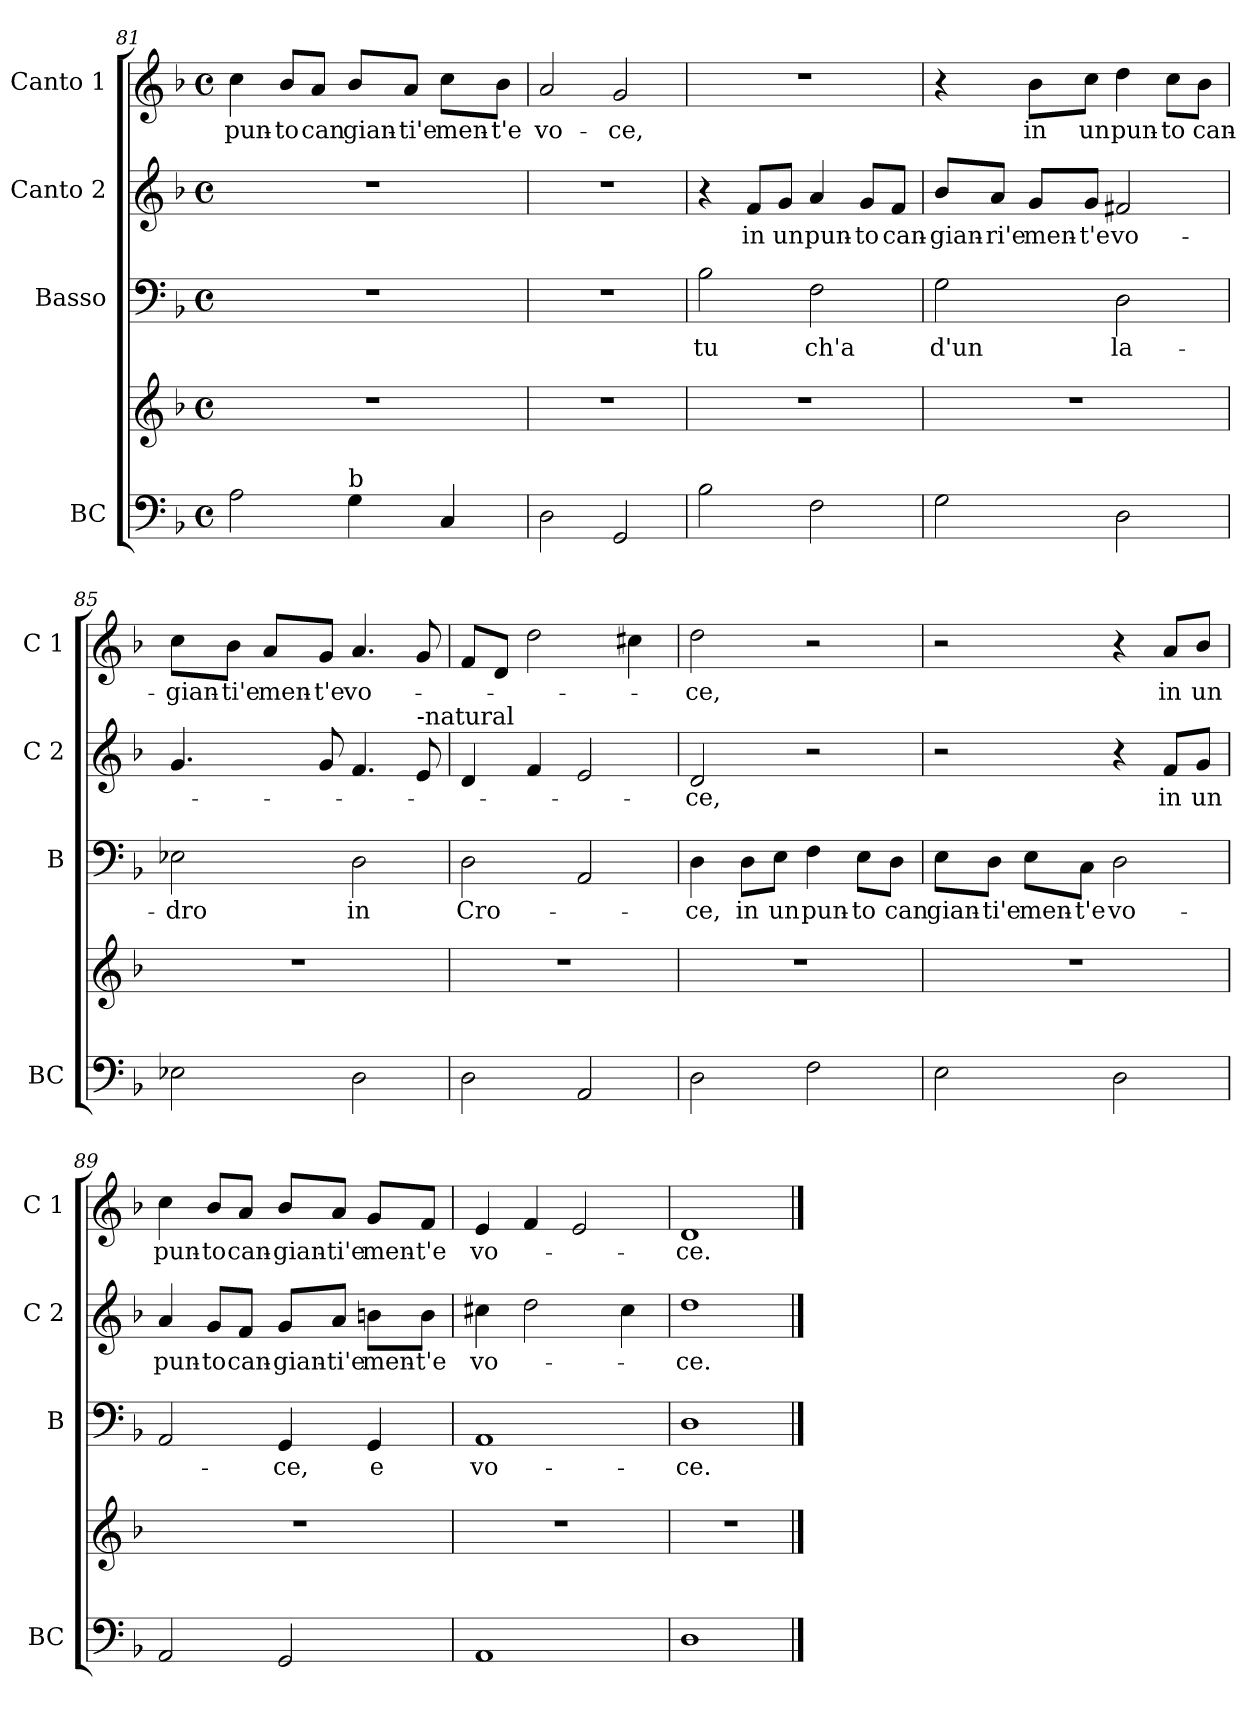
**kern	**kern	**kern	**text	**kern	**text	**kern	**text
*part4	*part4	*part3	*part3	*part2	*part2	*part1	*part1
*staff5	*staff4	*staff3	*staff3	*staff2	*staff2	*staff1	*staff1
*I"BC	*	*I"Basso	*	*I"Canto 2	*	*I"Canto 1	*
*I'BC	*	*I'B	*	*I'C 2	*	*I'C 1	*
*clefF4	*clefG2	*clefF4	*	*clefG2	*	*clefG2	*
*k[b-]	*k[b-]	*k[b-]	*	*k[b-]	*	*k[b-]	*
*F:	*F:	*F:	*	*F:	*	*F:	*
*M4/4	*M4/4	*M4/4	*	*M4/4	*	*M4/4	*
*met(c)	*met(c)	*met(c)	*	*met(c)	*	*met(c)	*
=81	=81	=81	=81	=81	=81	=81	=81
!	!	!	!	!	!	!	!LO:LY:b
2A\	1r	1r	.	1r	.	4cc\	pun-
!	!	!	!	!	!	!	!LO:LY:b
.	.	.	.	.	.	8b-/L	-to
!	!	!	!	!	!	!	!LO:LY:b
.	.	.	.	.	.	8a/J	can
!LO:TX:a:t=b	!	!	!	!	!	!	!
!	!	!	!	!	!	!	!LO:LY:b
4G\	.	.	.	.	.	8b-/L	gian-
!	!	!	!	!	!	!	!LO:LY:b
.	.	.	.	.	.	8a/J	-ti'e
!	!	!	!	!	!	!	!LO:LY:b
4C/	.	.	.	.	.	8cc\L	men-
!	!	!	!	!	!	!	!LO:LY:b
.	.	.	.	.	.	8b-\J	-t'e
!!LO:PB:g=z
=82	=82	=82	=82	=82	=82	=82	=82
!	!	!	!	!	!	!	!LO:LY:b
2D\	1r	1r	.	1r	.	2a/	vo-
!	!	!	!	!	!	!	!LO:LY:b
2GG/	.	.	.	.	.	2g/	-ce,
=83	=83	=83	=83	=83	=83	=83	=83
!	!	!	!LO:LY:b	!	!	!	!
2B-\	1r	2B-\	tu	4r	.	1r	.
!	!	!	!	!	!LO:LY:b	!	!
.	.	.	.	8f/L	in	.	.
!	!	!	!	!	!LO:LY:b	!	!
.	.	.	.	8g/J	un	.	.
!	!	!	!LO:LY:b	!	!LO:LY:b	!	!
2F\	.	2F\	ch'a	4a/	pun-	.	.
!	!	!	!	!	!LO:LY:b	!	!
.	.	.	.	8g/L	-to	.	.
!	!	!	!	!	!LO:LY:b	!	!
.	.	.	.	8f/J	can-	.	.
=84	=84	=84	=84	=84	=84	=84	=84
!	!	!	!LO:LY:b	!	!LO:LY:b	!	!
2G\	1r	2G\	d'un	8b-/L	-gian-	4r	.
!	!	!	!	!	!LO:LY:b	!	!
.	.	.	.	8a/J	-ri'e	.	.
!	!	!	!	!	!LO:LY:b	!	!LO:LY:b
.	.	.	.	8g/L	men-	8b-\L	in
!	!	!	!	!	!LO:LY:b	!	!LO:LY:b
.	.	.	.	8g/J	-t'e	8cc\J	un
!	!	!	!LO:LY:b	!	!LO:LY:b	!	!LO:LY:b
2D\	.	2D\	la-	2f#X/	vo-	4dd\	pun-
!	!	!	!	!	!	!	!LO:LY:b
.	.	.	.	.	.	8cc\L	-to
!	!	!	!	!	!	!	!LO:LY:b
.	.	.	.	.	.	8b-\J	can-
=85	=85	=85	=85	=85	=85	=85	=85
!	!	!	!LO:LY:b	!	!	!	!LO:LY:b
2E-X\	1r	2E-X\	-dro	4.g/	.	8cc\L	-gian-
!	!	!	!	!	!	!	!LO:LY:b
.	.	.	.	.	.	8b-\J	-ti'e
!	!	!	!	!	!	!	!LO:LY:b
.	.	.	.	.	.	8a/L	men-
!	!	!	!	!	!	!	!LO:LY:b
.	.	.	.	8g/	.	8g/J	-t'e
!	!	!	!LO:LY:b	!	!	!	!LO:LY:b
2D\	.	2D\	in	4.f/	.	4.a/	vo-
!	!	!	!	!LO:TX:a:t=-natural	!	!	!
.	.	.	.	8e/	.	8g/	.
=86	=86	=86	=86	=86	=86	=86	=86
!	!	!	!LO:LY:b	!	!	!	!
2D\	1r	2D\	Cro-	4d/	.	8f/L	.
.	.	.	.	.	.	8d/J	.
.	.	.	.	4f/	.	2dd\	.
2AA/	.	2AA/	.	2e/	.	.	.
.	.	.	.	.	.	4cc#X\	.
!!LO:LB:g=z
=87	=87	=87	=87	=87	=87	=87	=87
!	!	!	!LO:LY:b	!	!LO:LY:b	!	!LO:LY:b
2D\	1r	4D\	-ce,	2d/	-ce,	2dd\	-ce,
!	!	!	!LO:LY:b	!	!	!	!
.	.	8D\L	in	.	.	.	.
!	!	!	!LO:LY:b	!	!	!	!
.	.	8E\J	un	.	.	.	.
!	!	!	!LO:LY:b	!	!	!	!
2F\	.	4F\	pun-	2r	.	2r	.
!	!	!	!LO:LY:b	!	!	!	!
.	.	8E\L	-to	.	.	.	.
!	!	!	!LO:LY:b	!	!	!	!
.	.	8D\J	can	.	.	.	.
=88	=88	=88	=88	=88	=88	=88	=88
!	!	!	!LO:LY:b	!	!	!	!
2E\	1r	8E\L	gian-	2r	.	2r	.
!	!	!	!LO:LY:b	!	!	!	!
.	.	8D\J	-ti'e	.	.	.	.
!	!	!	!LO:LY:b	!	!	!	!
.	.	8E\L	men-	.	.	.	.
!	!	!	!LO:LY:b	!	!	!	!
.	.	8C\J	-t'e	.	.	.	.
!	!	!	!LO:LY:b	!	!	!	!
2D\	.	2D\	vo-	4r	.	4r	.
!	!	!	!	!	!LO:LY:b	!	!LO:LY:b
.	.	.	.	8f/L	in	8a/L	in
!	!	!	!	!	!LO:LY:b	!	!LO:LY:b
.	.	.	.	8g/J	un	8b-/J	un
=89	=89	=89	=89	=89	=89	=89	=89
!	!	!	!	!	!LO:LY:b	!	!LO:LY:b
2AA/	1r	2AA/	.	4a/	pun-	4cc\	pun-
!	!	!	!	!	!LO:LY:b	!	!LO:LY:b
.	.	.	.	8g/L	-to	8b-/L	-to
!	!	!	!	!	!LO:LY:b	!	!LO:LY:b
.	.	.	.	8f/J	can-	8a/J	can-
!	!	!	!LO:LY:b	!	!LO:LY:b	!	!LO:LY:b
2GG/	.	4GG/	-ce,	8g/L	-gian-	8b-/L	-gian-
!	!	!	!	!	!LO:LY:b	!	!LO:LY:b
.	.	.	.	8a/J	-ti'e	8a/J	-ti'e
!	!	!	!LO:LY:b	!	!LO:LY:b	!	!LO:LY:b
.	.	4GG/	e	8bn\L	men-	8g/L	men-
!	!	!	!	!	!LO:LY:b	!	!LO:LY:b
.	.	.	.	8b\J	-t'e	8f/J	-t'e
=90	=90	=90	=90	=90	=90	=90	=90
!	!	!	!LO:LY:b	!	!LO:LY:b	!	!LO:LY:b
1AA	1r	1AA	vo-	4cc#X\	vo-	4e/	vo-
.	.	.	.	2dd\	.	4f/	.
.	.	.	.	.	.	2e/	.
.	.	.	.	4cc#\	.	.	.
=91	=91	=91	=91	=91	=91	=91	=91
!	!	!	!LO:LY:b	!	!LO:LY:b	!	!LO:LY:b
1D	1r	1D	-ce.	1dd	-ce.	1d	-ce.
==	==	==	==	==	==	==	==
*-	*-	*-	*-	*-	*-	*-	*-
